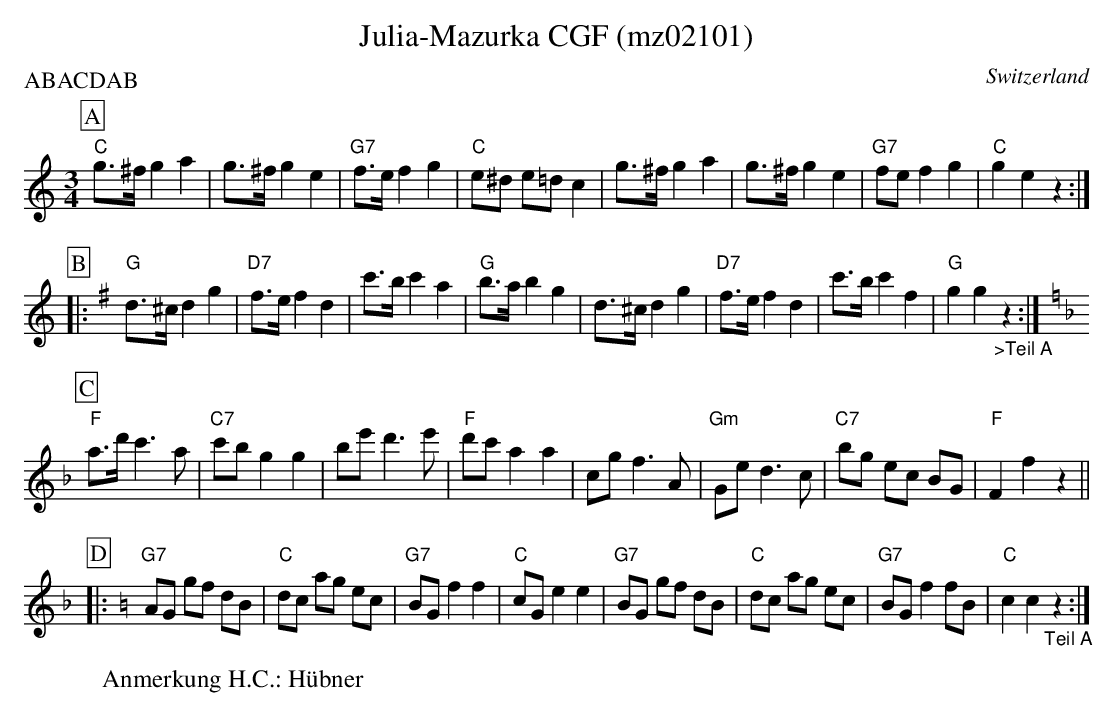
X:1
T:Julia-Mazurka CGF (mz02101)
O:Switzerland
P:ABACDAB
M:3/4
L:1/8
K:C major
[P:A] "C"g>^f g2a2 | g>^fg2e2 | "G7"f>ef2g2 | "C"e^d e=dc2 | g>^fg2a2 |  g>^fg2e2 | "G7"fef2g2 | "C"g2e2z2 :|
[P:B] [K:G] |: "G"d>^c d2g2 | "D7"f>ef2d2 | c'>b c'2a2 | "G"b>ab2g2 | d>^cd2g2 | "D7"f>ef2d2 | c'>b c'2f2 | "G"g2g2"_>Teil A"z2 :|
[P:C] [K:F] "F"a>d' c'3a | "C7"c'b g2g2 | be' d'3e' | "F"d'c'a2a2 | cgf3A | "Gm"Ge d3c | "C7"bg ec BG | "F"F2f2z2 ||
[P:D]  [K:C] |: "G7"AG gf dB | "C"dc ag ec | "G7"BGf2f2 | "C"cGe2e2 | "G7"BG gf dB | "C"dc ag ec | "G7"BGf2fB | "C"c2c2"_Teil A"z2 :|
W:Anmerkung H.C.: Hübner
